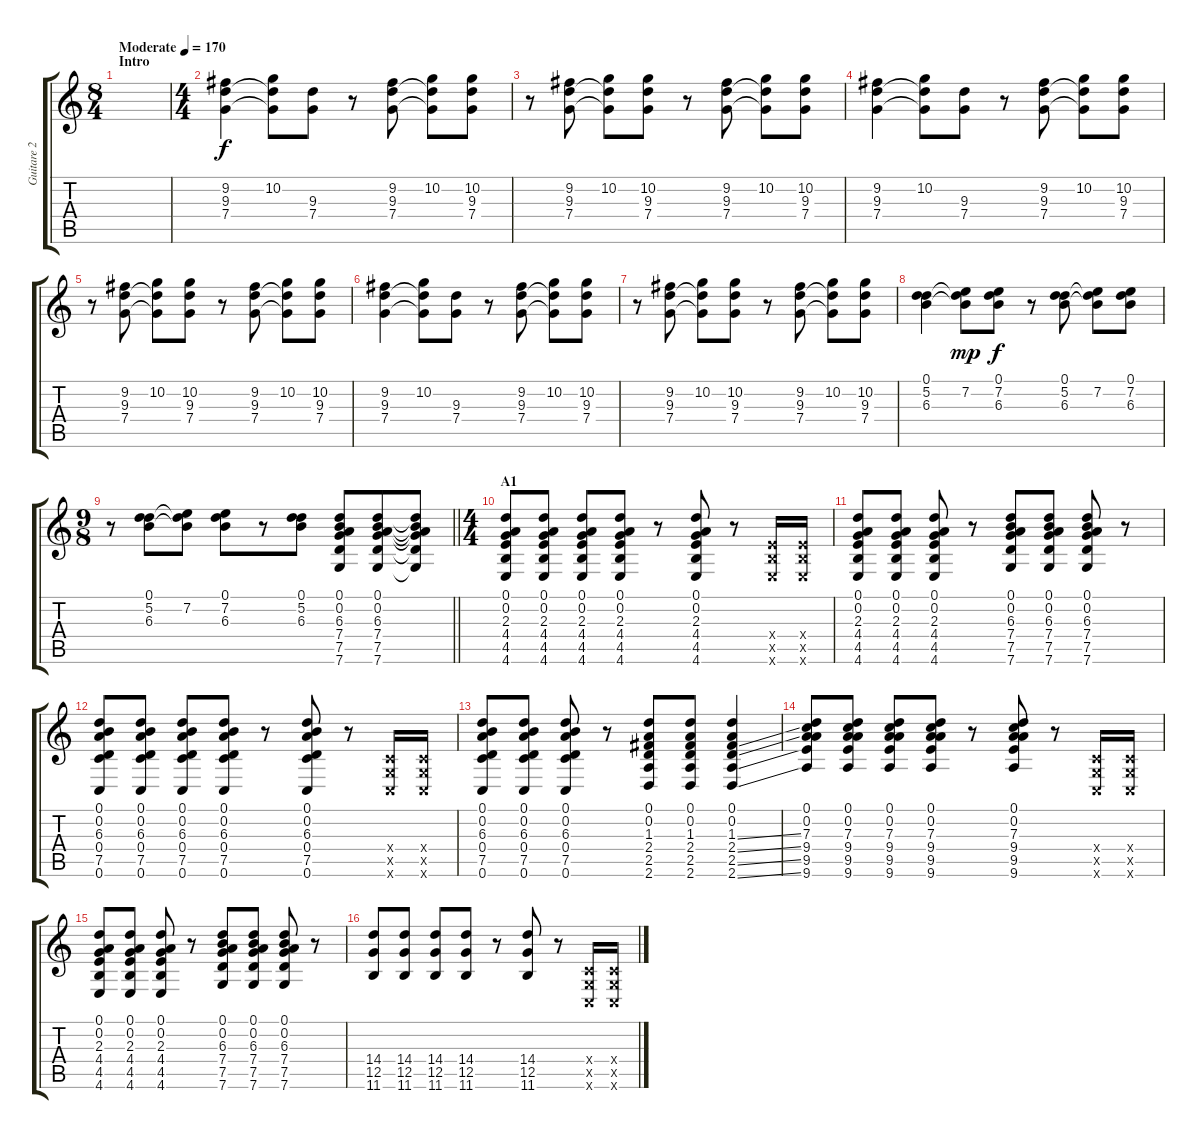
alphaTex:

\track ("Guitare 2" "Guitare 2") {instrument overdrivenguitar}
\staff {score tabs}
\tuning (D4 A3 F3 C3 G2 C2) {hide}
\ts (8 4)
\section ("" "Intro")
\tempo (170 "Moderate")
\clef g2
\ks c
|
\ts (4 4)
(9.2 9.3 7.4).4 (10.2 9.3{t} 7.4{t}).8 (9.3 7.4).8 r.8 (9.2 9.3 7.4).8 (10.2 9.3{t} 7.4{t}).8 (10.2 9.3 7.4).8 |
r.8 (9.2 9.3 7.4).8 (10.2 9.3{t} 7.4{t}).8 (10.2 9.3 7.4).8 r.8 (9.2 9.3 7.4).8 (10.2 9.3{t} 7.4{t}).8 (10.2 9.3 7.4).8 |
(9.2 9.3 7.4).4 (10.2 9.3{t} 7.4{t}).8 (9.3 7.4).8 r.8 (9.2 9.3 7.4).8 (10.2 9.3{t} 7.4{t}).8 (10.2 9.3 7.4).8 |
r.8 (9.2 9.3 7.4).8 (10.2 9.3{t} 7.4{t}).8 (10.2 9.3 7.4).8 r.8 (9.2 9.3 7.4).8 (10.2 9.3{t} 7.4{t}).8 (10.2 9.3 7.4).8 |
(9.2 9.3 7.4).4 (10.2 9.3{t} 7.4{t}).8 (9.3 7.4).8 r.8 (9.2 9.3 7.4).8 (10.2 9.3{t} 7.4{t}).8 (10.2 9.3 7.4).8 |
r.8 (9.2 9.3 7.4).8 (10.2 9.3{t} 7.4{t}).8 (10.2 9.3 7.4).8 r.8 (9.2 9.3 7.4).8 (10.2 9.3{t} 7.4{t}).8 (10.2 9.3 7.4).8 |
(0.1 5.2 6.3).4 (0.1{t} 7.2 6.3{t}).8{dy mp} (0.1 7.2 6.3).8{dy f} r.8 (0.1 5.2 6.3).8 (0.1{t} 7.2 6.3{t}).8 (0.1 7.2 6.3).8 |
\ts (9 8)
\barLineRight lightlight
r.8 (0.1 5.2 6.3).8 (0.1{t} 7.2 6.3{t}).8 (0.1 7.2 6.3).8 r.8 (0.1 5.2 6.3).8 (0.1 0.2 6.3 7.4 7.5 7.6).8{instrument overdrivenguitar} (0.1 0.2 6.3 7.4 7.5 7.6).8 (0.1{t} 0.2{t} 6.3{t} 7.4{t} 7.5{t} 7.6{t}).8 |
\ts (4 4)
\section ("" "A1")
(0.1 0.2 2.3 4.4 4.5 4.6).8 (0.1 0.2 2.3 4.4 4.5 4.6).8 (0.1 0.2 2.3 4.4 4.5 4.6).8 (0.1 0.2 2.3 4.4 4.5 4.6).8 r.8 (0.1 0.2 2.3 4.4 4.5 4.6).8 r.8 (4.4{x} 4.5{x} 4.6{x}).16 (4.4{x} 4.5{x} 4.6{x}).16 |
(0.1 0.2 2.3 4.4 4.5 4.6).8 (0.1 0.2 2.3 4.4 4.5 4.6).8 (0.1 0.2 2.3 4.4 4.5 4.6).8 r.8 (0.1 0.2 6.3 7.4 7.5 7.6).8 (0.1 0.2 6.3 7.4 7.5 7.6).8 (0.1 0.2 6.3 7.4 7.5 7.6).8 r.8 |
(0.1 0.2 6.3 0.4 7.5 0.6).8 (0.1 0.2 6.3 0.4 7.5 0.6).8 (0.1 0.2 6.3 0.4 7.5 0.6).8 (0.1 0.2 6.3 0.4 7.5 0.6).8 r.8 (0.1 0.2 6.3 0.4 7.5 0.6).8 r.8 (0.4{x} 0.5{x} 0.6{x}).16 (0.4{x} 0.5{x} 0.6{x}).16 |
(0.1 0.2 6.3 0.4 7.5 0.6).8 (0.1 0.2 6.3 0.4 7.5 0.6).8 (0.1 0.2 6.3 0.4 7.5 0.6).8 r.8 (0.1 0.2 1.3 2.4 2.5 2.6).8 (0.1 0.2 1.3 2.4 2.5 2.6).8 (0.1 0.2 1.3{ss} 2.4{ss} 2.5{ss} 2.6{ss}).4 |
(0.1 0.2 7.3 9.4 9.5 9.6).8 (0.1 0.2 7.3 9.4 9.5 9.6).8 (0.1 0.2 7.3 9.4 9.5 9.6).8 (0.1 0.2 7.3 9.4 9.5 9.6).8 r.8 (0.1 0.2 7.3 9.4 9.5 9.6).8 r.8 (0.4{x} 0.5{x} 0.6{x}).16 (0.4{x} 0.5{x} 0.6{x}).16 |
(0.1 0.2 2.3 4.4 4.5 4.6).8 (0.1 0.2 2.3 4.4 4.5 4.6).8 (0.1 0.2 2.3 4.4 4.5 4.6).8 r.8 (0.1 0.2 6.3 7.4 7.5 7.6).8 (0.1 0.2 6.3 7.4 7.5 7.6).8 (0.1 0.2 6.3 7.4 7.5 7.6).8 r.8 |
(14.4 12.5 11.6).8 (14.4 12.5 11.6).8 (14.4 12.5 11.6).8 (14.4 12.5 11.6).8 r.8 (14.4 12.5 11.6).8 r.8 (0.4{x} 0.5{x} 0.6{x}).16 (0.4{x} 0.5{x} 0.6{x}).16
